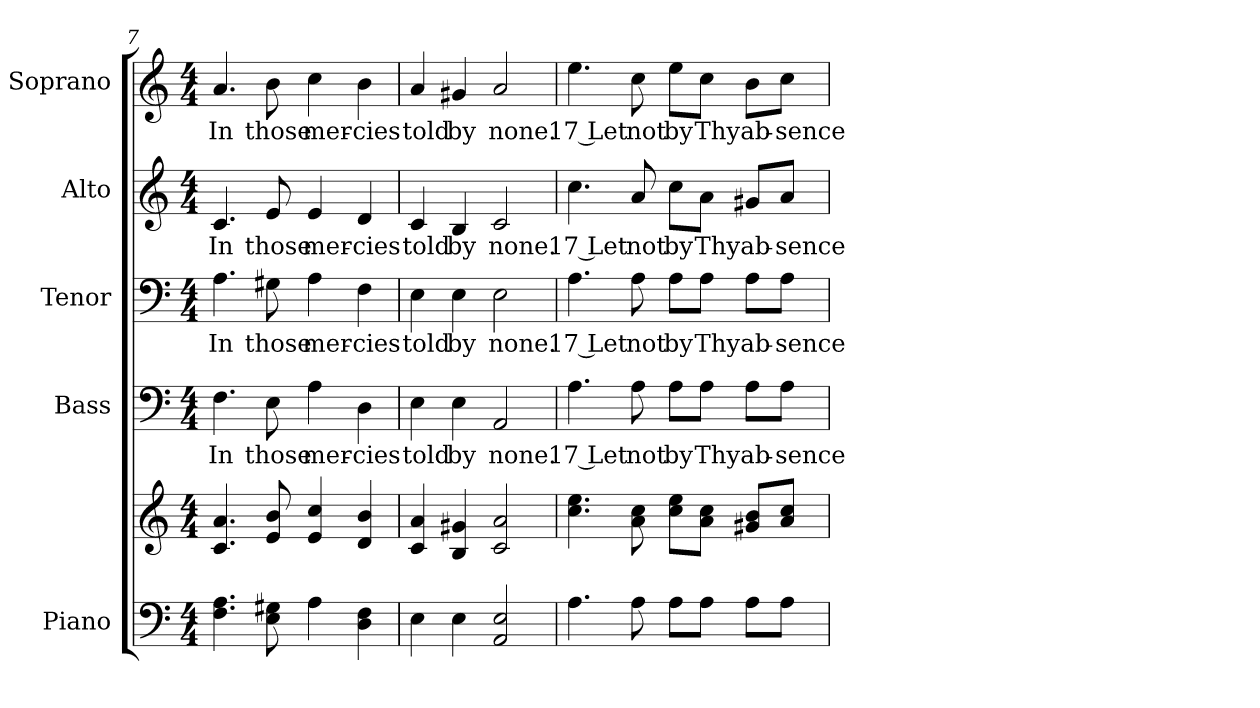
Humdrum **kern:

**kern	**kern	**kern	**text	**kern	**text	**kern	**text	**kern	**text
*part5	*part5	*part4	*part4	*part3	*part3	*part2	*part2	*part1	*part1
*staff6	*staff5	*staff4	*staff4	*staff3	*staff3	*staff2	*staff2	*staff1	*staff1
*I"Piano	*	*I"Bass	*	*I"Tenor	*	*I"Alto	*	*I"Soprano	*
*I'Pno.	*	*I'B.	*	*I'T.	*	*I'A.	*	*I'S.	*
!!LO:PB:g=z
*clefF4	*clefG2	*clefF4	*	*clefF4	*	*clefG2	*	*clefG2	*
*k[]	*k[]	*k[]	*	*k[]	*	*k[]	*	*k[]	*
*C:	*C:	*C:	*	*C:	*	*C:	*	*C:	*
*M4/4	*M4/4	*M4/4	*	*M4/4	*	*M4/4	*	*M4/4	*
=7	=7	=7	=7	=7	=7	=7	=7	=7	=7
!	!	!	!LO:LY:b:color=#000000	!	!	!	!	!	!
!	!	!	!	!	!LO:LY:b:color=#000000	!	!	!	!
!	!	!	!	!	!	!	!LO:LY:b:color=#000000	!	!
!	!	!	!	!	!	!	!	!	!LO:LY:b:color=#000000
4.Fi\ 4.Ai	4.ci/ 4.ai	4.Fi\	In	4.Ai\	In	4.ci/	In	4.ai/	In
!	!	!	!LO:LY:b:color=#000000	!	!	!	!	!	!
!	!	!	!	!	!LO:LY:b:color=#000000	!	!	!	!
!	!	!	!	!	!	!	!LO:LY:b:color=#000000	!	!
!	!	!	!	!	!	!	!	!	!LO:LY:b:color=#000000
8Ei\ 8G#Xi	8ei/ 8bi	8Ei\	those	8G#Xi\	those	8ei/	those	8bi\	those
!	!	!	!LO:LY:b:color=#000000	!	!	!	!	!	!
!	!	!	!	!	!LO:LY:b:color=#000000	!	!	!	!
!	!	!	!	!	!	!	!LO:LY:b:color=#000000	!	!
!	!	!	!	!	!	!	!	!	!LO:LY:b:color=#000000
4Ai\	4ei/ 4cci	4Ai\	mer-	4Ai\	mer-	4ei/	mer-	4cci\	mer-
!	!	!	!LO:LY:b:color=#000000	!	!	!	!	!	!
!	!	!	!	!	!LO:LY:b:color=#000000	!	!	!	!
!	!	!	!	!	!	!	!LO:LY:b:color=#000000	!	!
!	!	!	!	!	!	!	!	!	!LO:LY:b:color=#000000
4Di\ 4Fi	4di/ 4bi	4Di\	-cies	4Fi\	-cies	4di/	-cies	4bi\	-cies
=8	=8	=8	=8	=8	=8	=8	=8	=8	=8
!	!	!	!LO:LY:b:color=#000000	!	!	!	!	!	!
!	!	!	!	!	!LO:LY:b:color=#000000	!	!	!	!
!	!	!	!	!	!	!	!LO:LY:b:color=#000000	!	!
!	!	!	!	!	!	!	!	!	!LO:LY:b:color=#000000
4Ei\	4ci/ 4ai	4Ei\	told	4Ei\	told	4ci/	told	4ai/	told
!	!	!	!LO:LY:b:color=#000000	!	!	!	!	!	!
!	!	!	!	!	!LO:LY:b:color=#000000	!	!	!	!
!	!	!	!	!	!	!	!LO:LY:b:color=#000000	!	!
!	!	!	!	!	!	!	!	!	!LO:LY:b:color=#000000
4Ei\	4Bi/ 4g#Xi	4Ei\	by	4Ei\	by	4Bi/	by	4g#Xi/	by
!	!	!	!LO:LY:b:color=#000000	!	!	!	!	!	!
!	!	!	!	!	!LO:LY:b:color=#000000	!	!	!	!
!	!	!	!	!	!	!	!LO:LY:b:color=#000000	!	!
!	!	!	!	!	!	!	!	!	!LO:LY:b:color=#000000
2AAi/ 2Ei	2ci/ 2ai	2AAi/	none.	2Ei\	none.	2ci/	none.	2ai/	none.
!!LO:PB:g=z
=9	=9	=9	=9	=9	=9	=9	=9	=9	=9
!	!	!	!LO:LY:b:color=#000000	!	!	!	!	!	!
!	!	!	!	!	!LO:LY:b:color=#000000	!	!	!	!
!	!	!	!	!	!	!	!LO:LY:b:color=#000000	!	!
!	!	!	!	!	!	!	!	!	!LO:LY:b:color=#000000
4.Ai\	4.cci\ 4.eei	4.Ai\	17 Let	4.Ai\	17 Let	4.cci\	17 Let	4.eei\	17 Let
!	!	!	!LO:LY:b:color=#000000	!	!	!	!	!	!
!	!	!	!	!	!LO:LY:b:color=#000000	!	!	!	!
!	!	!	!	!	!	!	!LO:LY:b:color=#000000	!	!
!	!	!	!	!	!	!	!	!	!LO:LY:b:color=#000000
8Ai\	8ai\ 8cci	8Ai\	not	8Ai\	not	8ai/	not	8cci\	not
!	!	!	!LO:LY:b:color=#000000	!	!	!	!	!	!
!	!	!	!	!	!LO:LY:b:color=#000000	!	!	!	!
!	!	!	!	!	!	!	!LO:LY:b:color=#000000	!	!
!	!	!	!	!	!	!	!	!	!LO:LY:b:color=#000000
8Ai\L	8cci\ 8eei\L	8Ai\L	by	8Ai\L	by	8cci\L	by	8eei\L	by
!	!	!	!LO:LY:b:color=#000000	!	!	!	!	!	!
!	!	!	!	!	!LO:LY:b:color=#000000	!	!	!	!
!	!	!	!	!	!	!	!LO:LY:b:color=#000000	!	!
!	!	!	!	!	!	!	!	!	!LO:LY:b:color=#000000
8Ai\J	8ai\ 8cci\J	8Ai\J	Thy	8Ai\J	Thy	8ai\J	Thy	8cci\J	Thy
!	!	!	!LO:LY:b:color=#000000	!	!	!	!	!	!
!	!	!	!	!	!LO:LY:b:color=#000000	!	!	!	!
!	!	!	!	!	!	!	!LO:LY:b:color=#000000	!	!
!	!	!	!	!	!	!	!	!	!LO:LY:b:color=#000000
8Ai\L	8g#Xi/ 8bi/L	8Ai\L	ab-	8Ai\L	ab-	8g#Xi/L	ab-	8bi\L	ab-
!	!	!	!LO:LY:b:color=#000000	!	!	!	!	!	!
!	!	!	!	!	!LO:LY:b:color=#000000	!	!	!	!
!	!	!	!	!	!	!	!LO:LY:b:color=#000000	!	!
!	!	!	!	!	!	!	!	!	!LO:LY:b:color=#000000
8Ai\J	8ai/ 8cci/J	8Ai\J	-sence	8Ai\J	-sence	8ai/J	-sence	8cci\J	-sence
=	=	=	=	=	=	=	=	=	=
*-	*-	*-	*-	*-	*-	*-	*-	*-	*-
